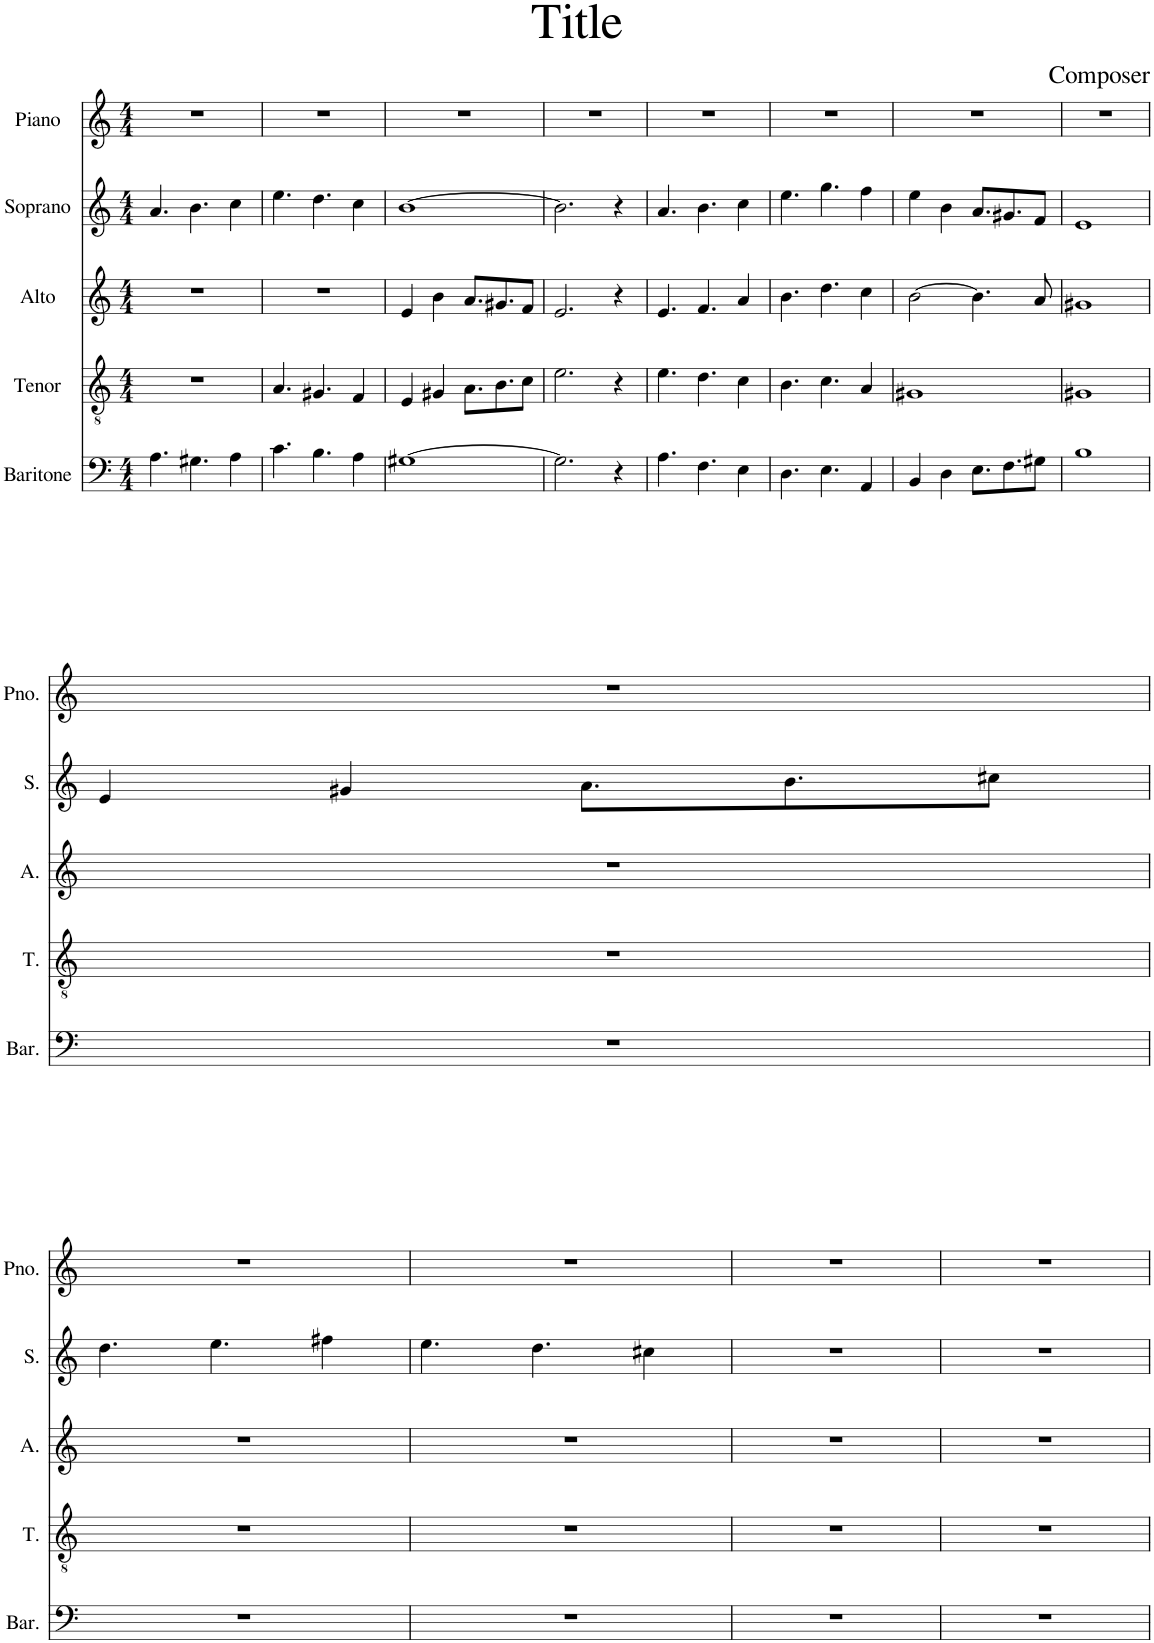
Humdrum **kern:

**kern	**kern	**kern	**kern	**kern
*part5	*part4	*part3	*part2	*part1
*staff5	*staff4	*staff3	*staff2	*staff1
*I"Baritone	*I"Tenor	*I"Alto	*I"Soprano	*I"Piano
*I'Bar.	*I'T.	*I'A.	*I'S.	*I'Pno.
*clefF4	*clefGv2	*clefG2	*clefG2	*clefG2
*	*	*Trd1c2	*	*
*k[]	*k[]	*k[]	*k[]	*k[]
*M4/4	*M4/4	*M4/4	*M4/4	*M4/4
=1	=1	=1	=1	=1
4.A\	1r	1r	4.a/	1r
4.G#X\	.	.	4.b\	.
4A\	.	.	4cc\	.
=2	=2	=2	=2	=2
4.c\	4.A/	1r	4.ee\	1r
4.B\	4.G#X/	.	4.dd\	.
4A\	4F/	.	4cc\	.
=3	=3	=3	=3	=3
[1G#X	4E/	4e/	[1b	1r
.	4G#X/	4b\	.	.
.	8.A\L	8.a/L	.	.
.	8.B\	8.g#X/	.	.
.	8c\J	8f/J	.	.
=4	=4	=4	=4	=4
2.G#\]	2.e\	2.e/	2.b\]	1r
4r	4r	4r	4r	.
=5	=5	=5	=5	=5
4.A\	4.e\	4.e/	4.a/	1r
4.F\	4.d\	4.f/	4.b\	.
4E\	4c\	4a/	4cc\	.
=6	=6	=6	=6	=6
4.D\	4.B\	4.b\	4.ee\	1r
4.E\	4.c\	4.dd\	4.gg\	.
4AA/	4A/	4cc\	4ff\	.
=7	=7	=7	=7	=7
4BB/	1G#X	[2b\	4ee\	1r
4D\	.	.	4b\	.
8.E\L	.	4.b\]	8.a/L	.
8.F\	.	.	8.g#X/	.
8G#X\J	.	8a/	8f/J	.
=8	=8	=8	=8	=8
1B	1G#X	1g#X	1e	1r
!!LO:LB:g=z
=9	=9	=9	=9	=9
1r	1r	1r	4e/	1r
.	.	.	4g#X/	.
.	.	.	8.a\L	.
.	.	.	8.b\	.
.	.	.	8cc#X\J	.
!!LO:LB:g=z
=10	=10	=10	=10	=10
1r	1r	1r	4.dd\	1r
.	.	.	4.ee\	.
.	.	.	4ff#X\	.
=11	=11	=11	=11	=11
1r	1r	1r	4.ee\	1r
.	.	.	4.dd\	.
.	.	.	4cc#X\	.
=12	=12	=12	=12	=12
1r	1r	1r	1r	1r
=13	=13	=13	=13	=13
1r	1r	1r	1r	1r
=	=	=	=	=
*-	*-	*-	*-	*-
